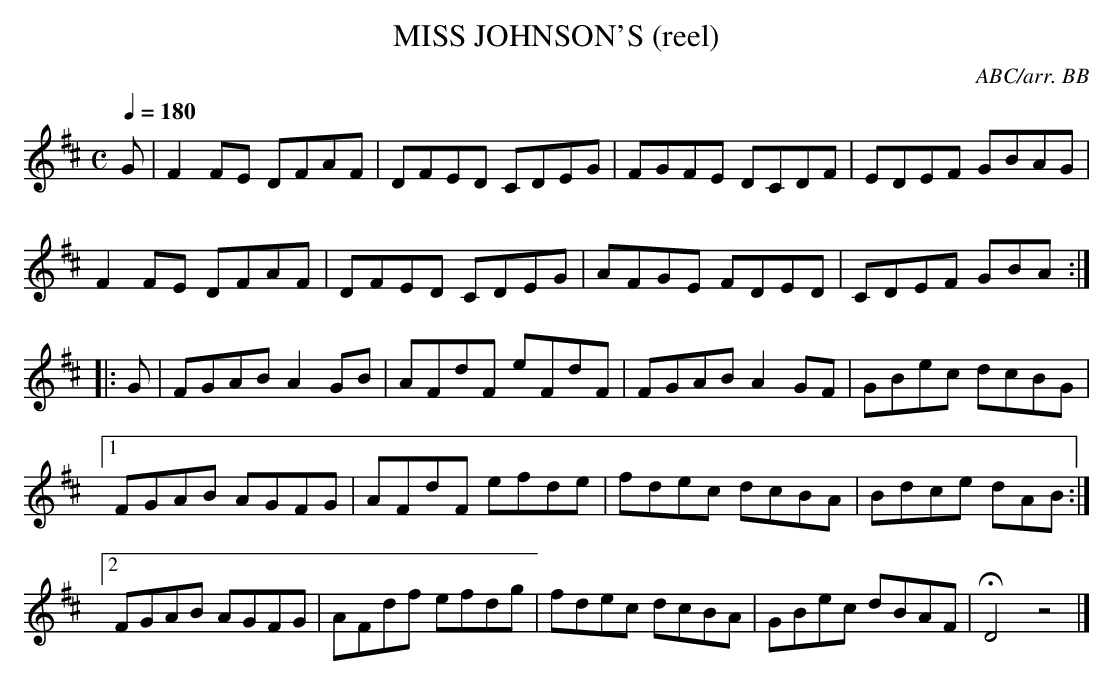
X:1
T:MISS JOHNSON'S (reel)
C:ABC/arr. BB
O'Neill's (ONMI.1376). I did some editing.
Q:1/4=180
L:1/8
M:C
K:D
G|F2FE DFAF|DFED CDEG|FGFE DCDF|EDEF GBAG|
F2FE DFAF|DFED CDEG|AFGE FDED|CDEF GBA:|
|:G|FGAB A2GB|AFdF eFdF|FGAB A2GF|GBec dcBG|
[1FGAB AGFG|AFdF efde|fdec dcBA|Bdce dAB:|
[2FGAB AGFG|AFdf efdg|fdec dcBA|GBec dBAF|HD4z4|]
